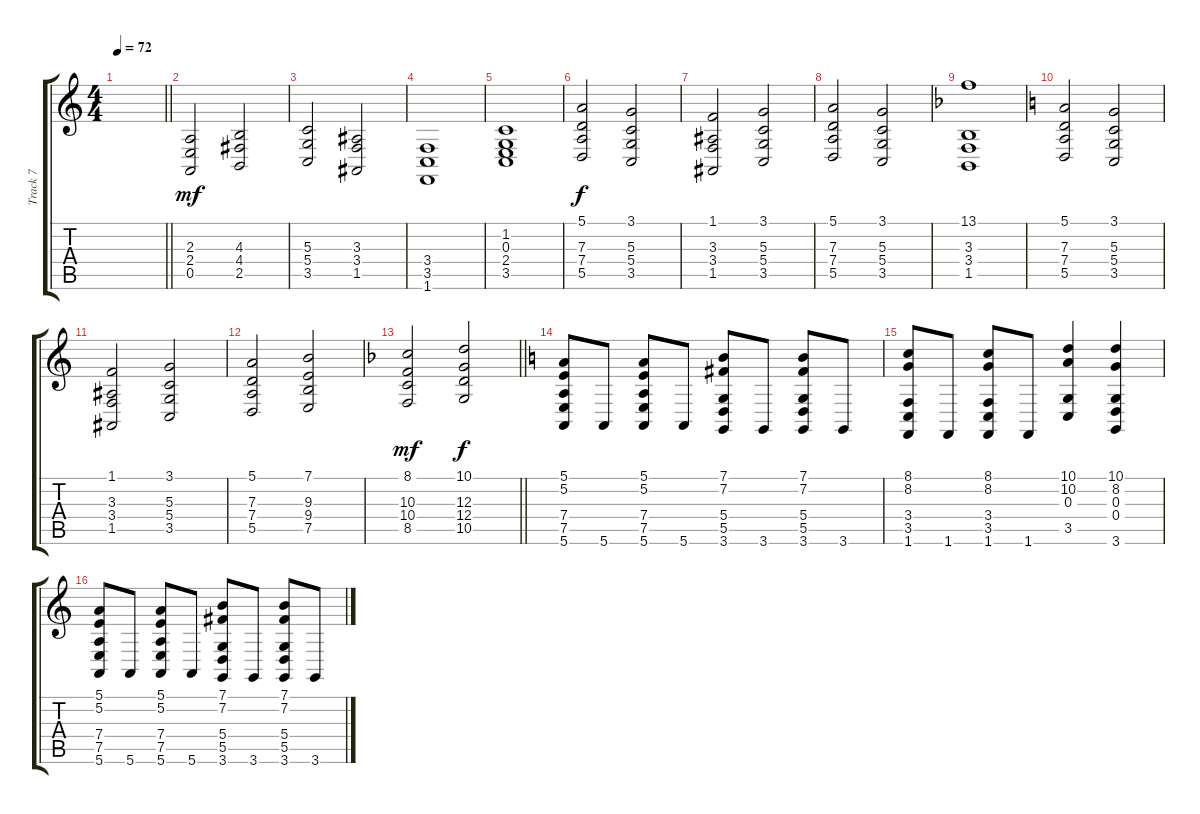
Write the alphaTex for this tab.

\track ("Track 7" "Track 7") {instrument synthstrings1}
\staff {score tabs}
\tuning (E4 B3 G3 D3 A2 E2) {hide}
\ts (4 4)
\tempo 72
\clef g2
\barLineRight lightlight
\ks c
|
(2.3 2.4 0.5).2{dy mf} (4.3 4.4 2.5).2 |
(5.3 5.4 3.5).2 (3.3 3.4 1.5).2 |
(3.4 3.5 1.6).1 |
(1.2 0.3 2.4 3.5).1 |
(5.1 7.3 7.4 5.5).2{dy f} (3.1 5.3 5.4 3.5).2 |
(1.1 3.3 3.4 1.5).2 (3.1 5.3 5.4 3.5).2 |
(5.1 7.3 7.4 5.5).2 (3.1 5.3 5.4 3.5).2 |
\ks f
(13.1 3.3 3.4 1.5).1 |
\ks c
(5.1 7.3 7.4 5.5).2 (3.1 5.3 5.4 3.5).2 |
(1.1 3.3 3.4 1.5).2 (3.1 5.3 5.4 3.5).2 |
(5.1 7.3 7.4 5.5).2 (7.1 9.3 9.4 7.5).2 |
\barLineRight lightlight
\ks f
(8.1 10.3 10.4 8.5).2{dy mf} (10.1 12.3 12.4 10.5).2{dy f} |
\ks c
(5.1 5.2 7.4 7.5 5.6).8 5.6.8 (5.1 5.2 7.4 7.5 5.6).8 5.6.8 (7.1 7.2 5.4 5.5 3.6).8 3.6.8 (7.1 7.2 5.4 5.5 3.6).8 3.6.8 |
(8.1 8.2 3.4 3.5 1.6).8 1.6.8 (8.1 8.2 3.4 3.5 1.6).8 1.6.8 (10.1 10.2 0.3 3.5).4 (10.1 8.2 0.3 0.4 3.6).4 |
(5.1 5.2 7.4 7.5 5.6).8 5.6.8 (5.1 5.2 7.4 7.5 5.6).8 5.6.8 (7.1 7.2 5.4 5.5 3.6).8 3.6.8 (7.1 7.2 5.4 5.5 3.6).8 3.6.8
